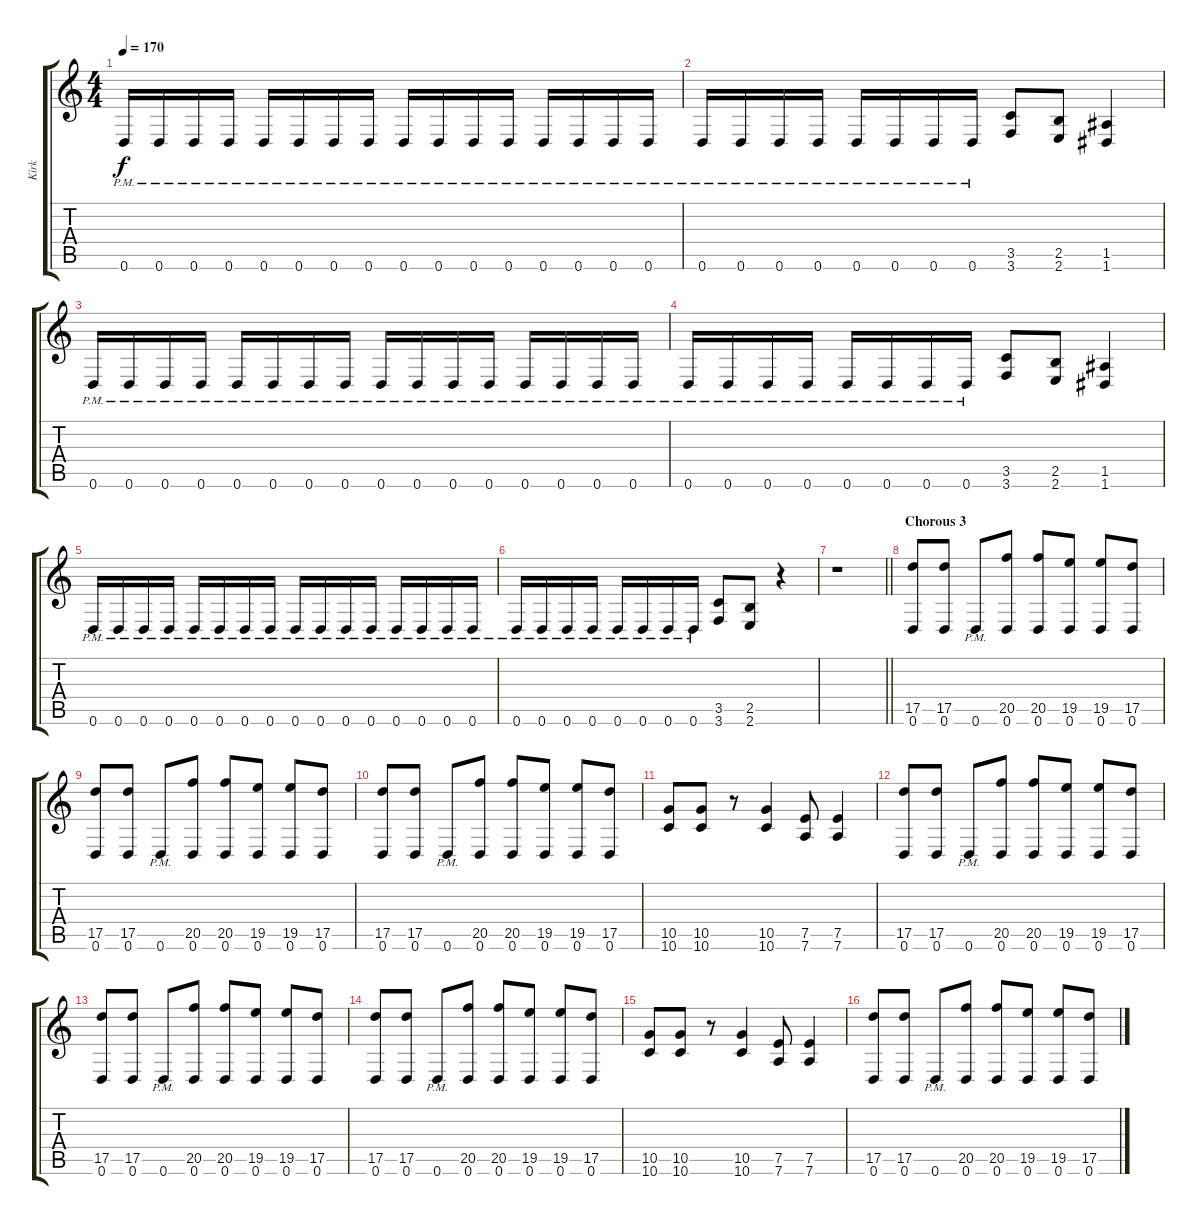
\track ("Kirk" "Kirk") {instrument distortionguitar}
\staff {score tabs}
\tuning (E4 B3 G3 D3 A2 D2) {hide}
\ts (4 4)
\tempo 170
\clef g2
\ks c
0.6{pm}.16{dy f} 0.6{pm}.16 0.6{pm}.16 0.6{pm}.16 0.6{pm}.16 0.6{pm}.16 0.6{pm}.16 0.6{pm}.16 0.6{pm}.16 0.6{pm}.16 0.6{pm}.16 0.6{pm}.16 0.6{pm}.16 0.6{pm}.16 0.6{pm}.16 0.6{pm}.16 |
0.6{pm}.16 0.6{pm}.16 0.6{pm}.16 0.6{pm}.16 0.6{pm}.16 0.6{pm}.16 0.6{pm}.16 0.6{pm}.16 (3.5 3.6).8 (2.5 2.6).8 (1.5 1.6).4 |
0.6{pm}.16 0.6{pm}.16 0.6{pm}.16 0.6{pm}.16 0.6{pm}.16 0.6{pm}.16 0.6{pm}.16 0.6{pm}.16 0.6{pm}.16 0.6{pm}.16 0.6{pm}.16 0.6{pm}.16 0.6{pm}.16 0.6{pm}.16 0.6{pm}.16 0.6{pm}.16 |
0.6{pm}.16 0.6{pm}.16 0.6{pm}.16 0.6{pm}.16 0.6{pm}.16 0.6{pm}.16 0.6{pm}.16 0.6{pm}.16 (3.5 3.6).8 (2.5 2.6).8 (1.5 1.6).4 |
0.6{pm}.16 0.6{pm}.16 0.6{pm}.16 0.6{pm}.16 0.6{pm}.16 0.6{pm}.16 0.6{pm}.16 0.6{pm}.16 0.6{pm}.16 0.6{pm}.16 0.6{pm}.16 0.6{pm}.16 0.6{pm}.16 0.6{pm}.16 0.6{pm}.16 0.6{pm}.16 |
0.6{pm}.16 0.6{pm}.16 0.6{pm}.16 0.6{pm}.16 0.6{pm}.16 0.6{pm}.16 0.6{pm}.16 0.6{pm}.16 (3.5 3.6).8 (2.5 2.6).8 r.4 |
\barLineRight lightlight
r.1 |
\section ("" "Chorous 3")
(17.5 0.6).8 (17.5 0.6).8 0.6{pm}.8 (20.5 0.6).8 (20.5 0.6).8 (19.5 0.6).8 (19.5 0.6).8 (17.5 0.6).8 |
(17.5 0.6).8 (17.5 0.6).8 0.6{pm}.8 (20.5 0.6).8 (20.5 0.6).8 (19.5 0.6).8 (19.5 0.6).8 (17.5 0.6).8 |
(17.5 0.6).8 (17.5 0.6).8 0.6{pm}.8 (20.5 0.6).8 (20.5 0.6).8 (19.5 0.6).8 (19.5 0.6).8 (17.5 0.6).8 |
(10.5 10.6).8 (10.5 10.6).8 r.8 (10.5 10.6).4 (7.5 7.6).8 (7.5 7.6).4 |
(17.5 0.6).8 (17.5 0.6).8 0.6{pm}.8 (20.5 0.6).8 (20.5 0.6).8 (19.5 0.6).8 (19.5 0.6).8 (17.5 0.6).8 |
(17.5 0.6).8 (17.5 0.6).8 0.6{pm}.8 (20.5 0.6).8 (20.5 0.6).8 (19.5 0.6).8 (19.5 0.6).8 (17.5 0.6).8 |
(17.5 0.6).8 (17.5 0.6).8 0.6{pm}.8 (20.5 0.6).8 (20.5 0.6).8 (19.5 0.6).8 (19.5 0.6).8 (17.5 0.6).8 |
(10.5 10.6).8 (10.5 10.6).8 r.8 (10.5 10.6).4 (7.5 7.6).8 (7.5 7.6).4 |
(17.5 0.6).8 (17.5 0.6).8 0.6{pm}.8 (20.5 0.6).8 (20.5 0.6).8 (19.5 0.6).8 (19.5 0.6).8 (17.5 0.6).8
